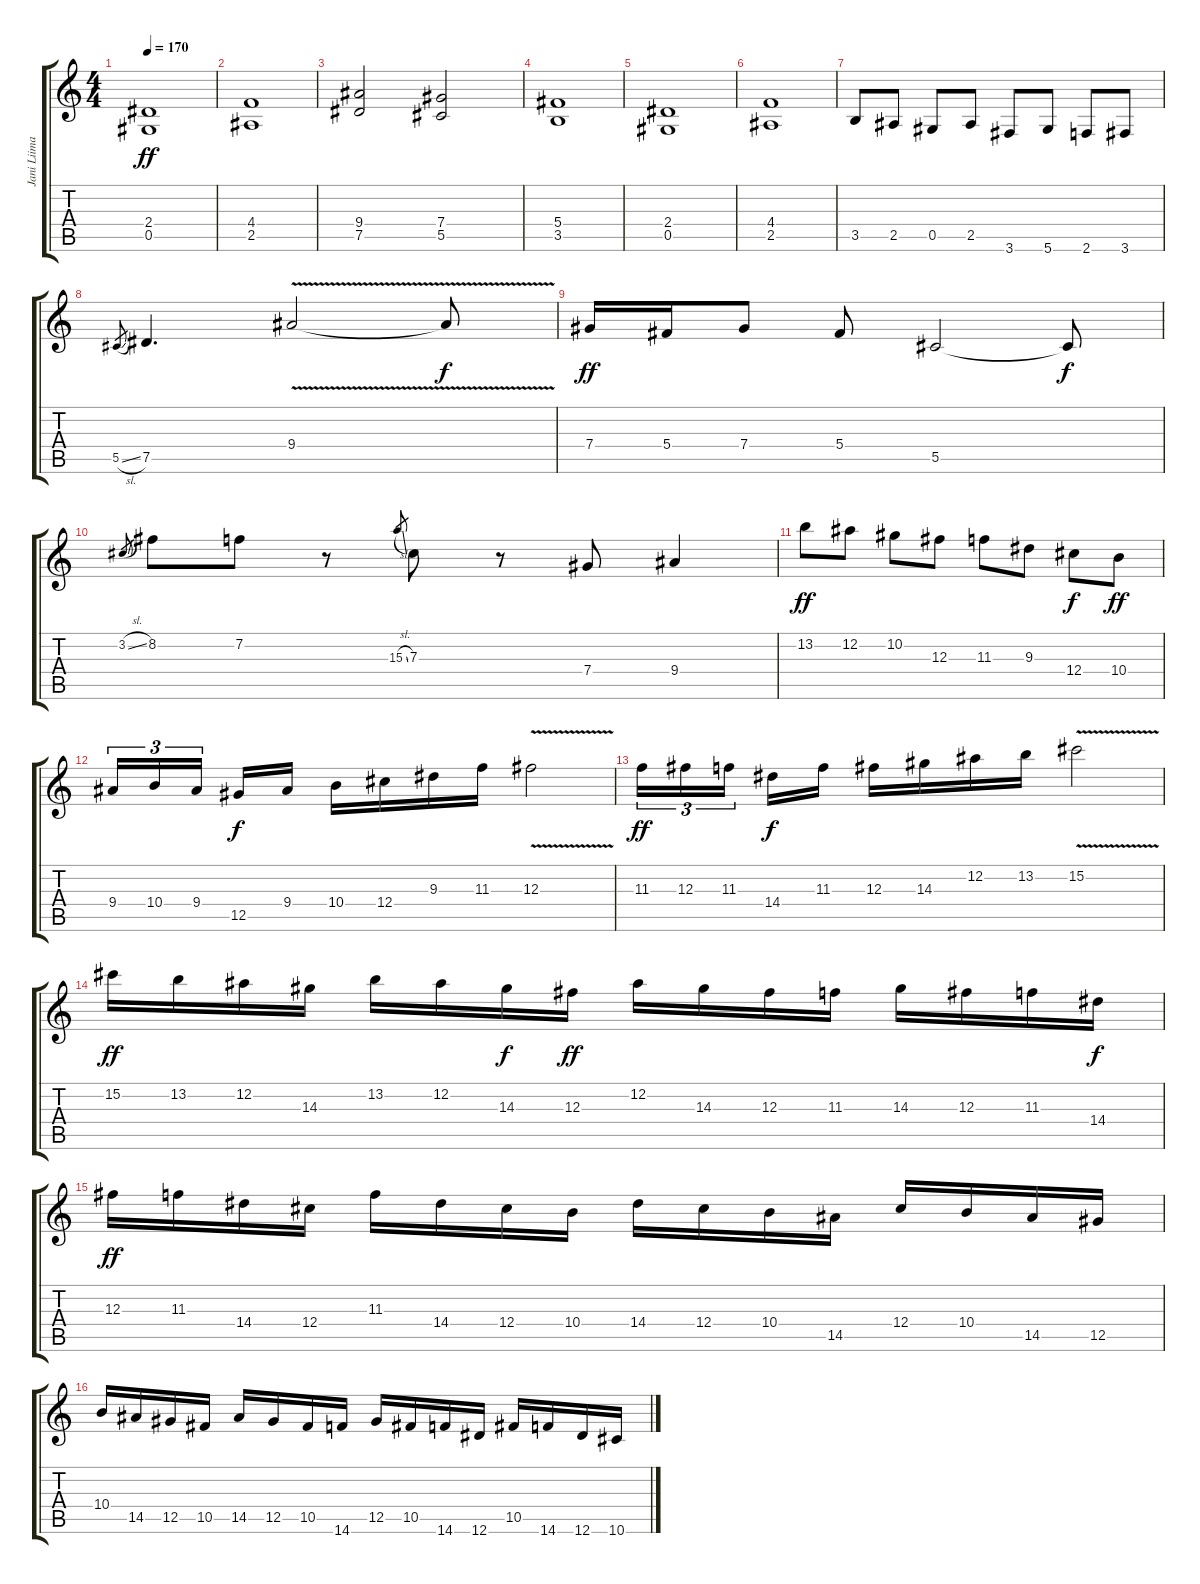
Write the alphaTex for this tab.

\track ("Jani Liimatainen" "Jani Liima") {instrument distortionguitar}
\staff {score tabs}
\tuning (Eb4 Bb3 Gb3 Db3 Ab2 Eb2) {hide}
\ts (4 4)
\tempo 170
\clef g2
\ks c
(2.4 0.5).1{dy ff} |
(4.4 2.5).1 |
(9.4 7.5).2 (7.4 5.5).2 |
(5.4 3.5).1 |
(2.4 0.5).1 |
(4.4 2.5).1 |
3.5.8 2.5.8 0.5.8 2.5.8 3.6.8 5.6.8 2.6.8 3.6.8 |
5.5{sl}.8{gr} 7.5.4{d} 9.4{v}.2 9.4{t}.8{dy f} |
7.4.16{dy ff} 5.4.16 7.4.8 5.4.8 5.5.2 5.5{t}.8{dy f} |
3.2{sl}.8{gr} 8.2.8 7.2.8 r.8 15.3{sl}.8{gr} 7.3.8 r.8 7.4.8 9.4.4 |
13.2.8{dy ff} 12.2.8 10.2.8 12.3.8 11.3.8 9.3.8 12.4.8{dy f} 10.4.8{dy ff} |
9.4.16{tu (3 2)} 10.4.16{tu (3 2)} 9.4.16{tu (3 2)} 12.5.16{dy f} 9.4.16 10.4.16 12.4.16 9.3.16 11.3.16 12.3{v}.2 |
11.3.16{tu (3 2) dy ff} 12.3.16{tu (3 2)} 11.3.16{tu (3 2)} 14.4.16{dy f} 11.3.16 12.3.16 14.3.16 12.2.16 13.2.16 15.2{v}.2 |
15.2.16{dy ff} 13.2.16 12.2.16 14.3.16 13.2.16 12.2.16 14.3.16{dy f} 12.3.16{dy ff} 12.2.16 14.3.16 12.3.16 11.3.16 14.3.16 12.3.16 11.3.16 14.4.16{dy f} |
12.3.16{dy ff} 11.3.16 14.4.16 12.4.16 11.3.16 14.4.16 12.4.16 10.4.16 14.4.16 12.4.16 10.4.16 14.5.16 12.4.16 10.4.16 14.5.16 12.5.16 |
10.4.16 14.5.16 12.5.16 10.5.16 14.5.16 12.5.16 10.5.16 14.6.16 12.5.16 10.5.16 14.6.16 12.6.16 10.5.16 14.6.16 12.6.16 10.6.16
